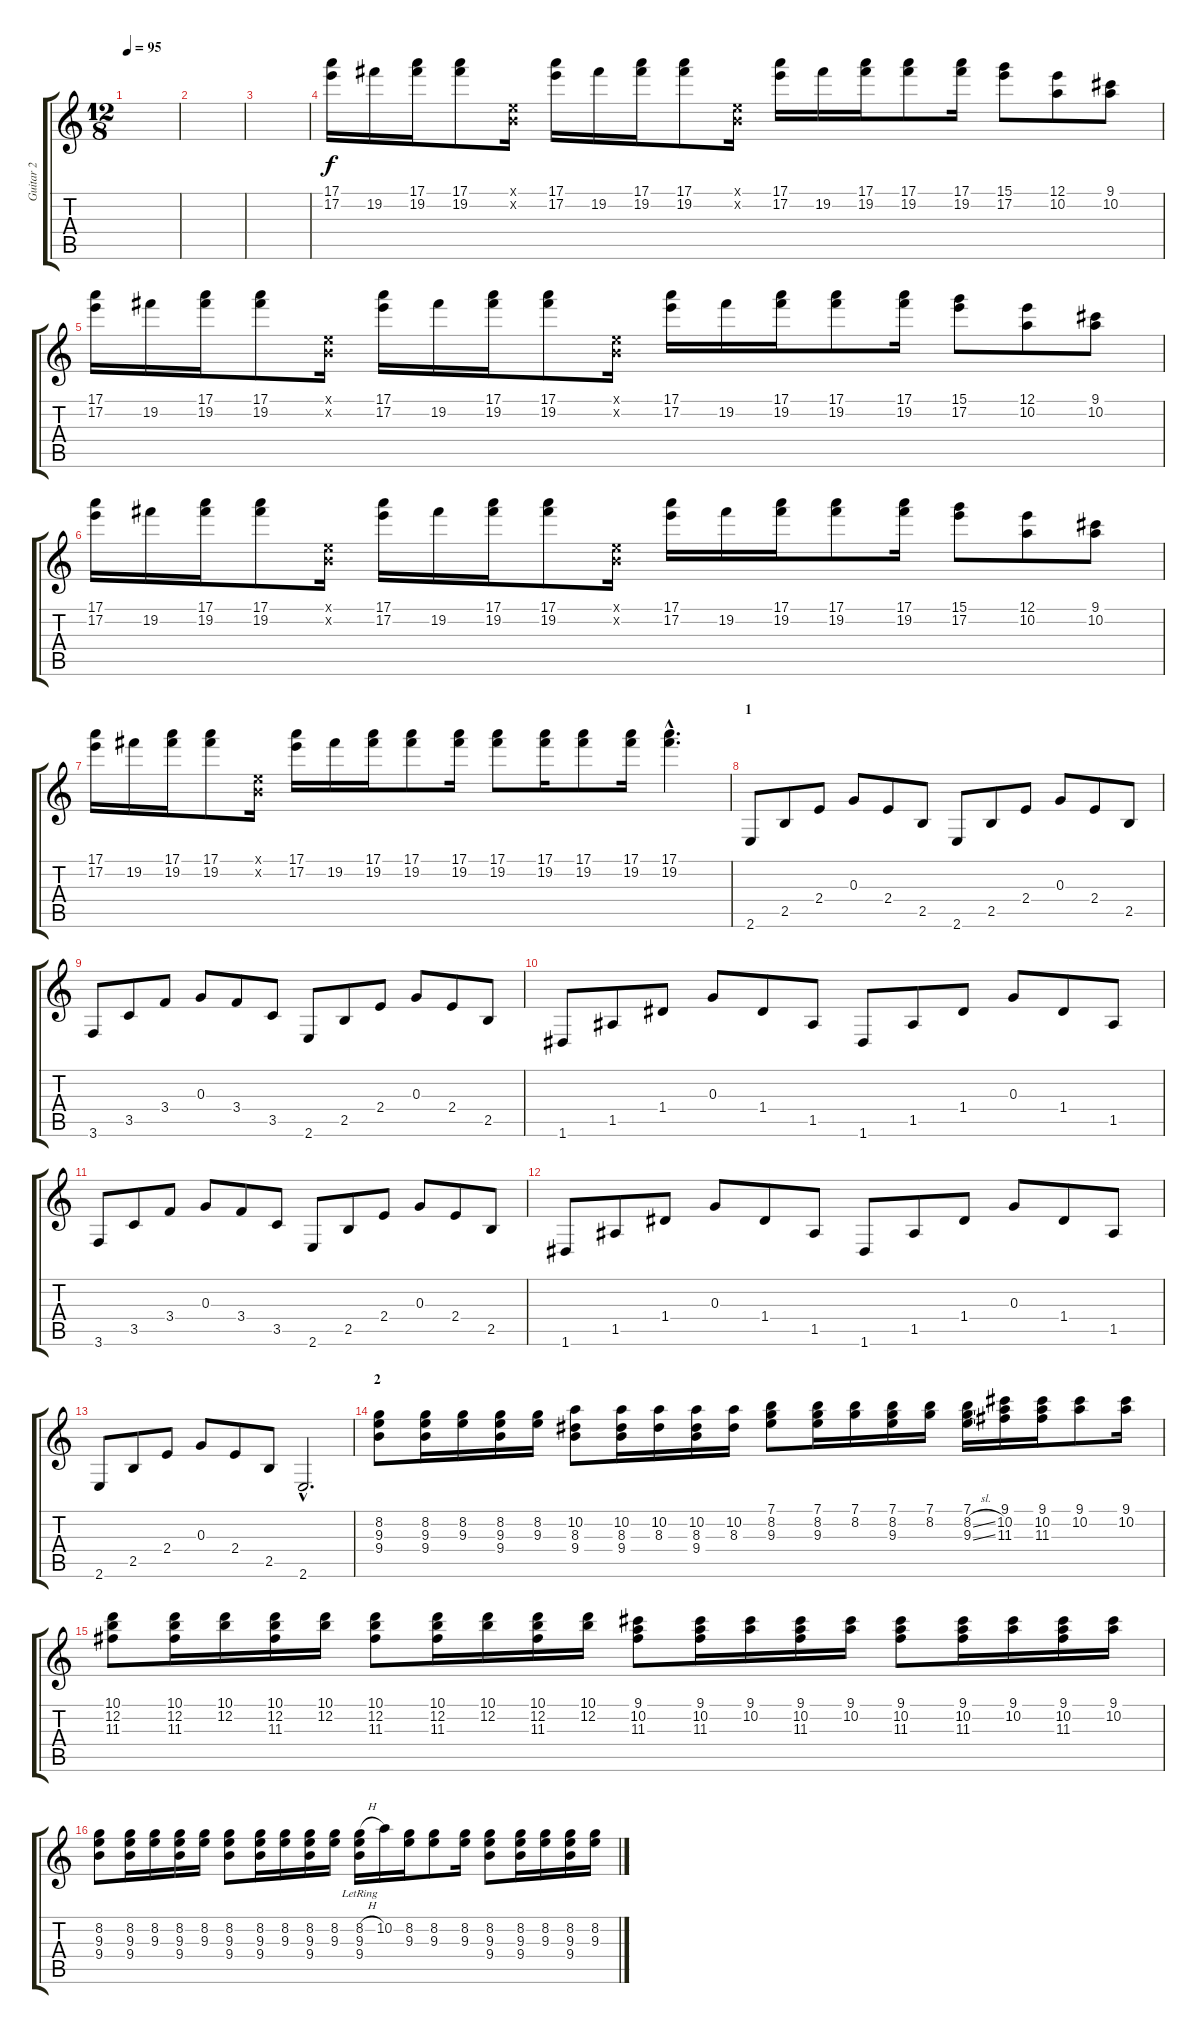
\track ("Guitar 2" "Guitar 2") {instrument electricguitarclean}
\staff {score tabs}
\tuning (E4 B3 G3 D3 A2 D2) {hide}
\ts (12 8)
\tempo 95
\clef g2
\ks c
|
|
|
(17.1 17.2).16 19.2.16 (17.1 19.2).16 (17.1 19.2).8 (0.1{x} 0.2{x}).16 (17.1 17.2).16 19.2.16 (17.1 19.2).16 (17.1 19.2).8 (0.1{x} 0.2{x}).16 (17.1 17.2).16 19.2.16 (17.1 19.2).16 (17.1 19.2).8 (17.1 19.2).16 (15.1 17.2).8 (12.1 10.2).8 (9.1 10.2).8 |
(17.1 17.2).16 19.2.16 (17.1 19.2).16 (17.1 19.2).8 (0.1{x} 0.2{x}).16 (17.1 17.2).16 19.2.16 (17.1 19.2).16 (17.1 19.2).8 (0.1{x} 0.2{x}).16 (17.1 17.2).16 19.2.16 (17.1 19.2).16 (17.1 19.2).8 (17.1 19.2).16 (15.1 17.2).8 (12.1 10.2).8 (9.1 10.2).8 |
(17.1 17.2).16 19.2.16 (17.1 19.2).16 (17.1 19.2).8 (0.1{x} 0.2{x}).16 (17.1 17.2).16 19.2.16 (17.1 19.2).16 (17.1 19.2).8 (0.1{x} 0.2{x}).16 (17.1 17.2).16 19.2.16 (17.1 19.2).16 (17.1 19.2).8 (17.1 19.2).16 (15.1 17.2).8 (12.1 10.2).8 (9.1 10.2).8 |
(17.1 17.2).16 19.2.16 (17.1 19.2).16 (17.1 19.2).8 (0.1{x} 0.2{x}).16 (17.1 17.2).16 19.2.16 (17.1 19.2).16 (17.1 19.2).8 (17.1 19.2).16 (17.1 19.2).8 (17.1 19.2).16 (17.1 19.2).8 (17.1 19.2).16 (17.1{hac} 19.2{hac}).4{d} |
\section ("" "1")
2.6.8 2.5.8 2.4.8 0.3.8 2.4.8 2.5.8 2.6.8 2.5.8 2.4.8 0.3.8 2.4.8 2.5.8 |
3.6.8 3.5.8 3.4.8 0.3.8 3.4.8 3.5.8 2.6.8 2.5.8 2.4.8 0.3.8 2.4.8 2.5.8 |
1.6.8 1.5.8 1.4.8 0.3.8 1.4.8 1.5.8 1.6.8 1.5.8 1.4.8 0.3.8 1.4.8 1.5.8 |
3.6.8 3.5.8 3.4.8 0.3.8 3.4.8 3.5.8 2.6.8 2.5.8 2.4.8 0.3.8 2.4.8 2.5.8 |
1.6.8 1.5.8 1.4.8 0.3.8 1.4.8 1.5.8 1.6.8 1.5.8 1.4.8 0.3.8 1.4.8 1.5.8 |
2.6.8 2.5.8 2.4.8 0.3.8 2.4.8 2.5.8 2.6{hac}.2{d} |
\section ("" "2")
(8.2 9.3 9.4).8 (8.2 9.3 9.4).16 (8.2 9.3).16 (8.2 9.3 9.4).16 (8.2 9.3).16 (10.2 8.3 9.4).8 (10.2 8.3 9.4).16 (10.2 8.3).16 (10.2 8.3 9.4).16 (10.2 8.3).16 (7.1 8.2 9.3).8 (7.1 8.2 9.3).16 (7.1 8.2).16 (7.1 8.2 9.3).16 (7.1 8.2).16 (7.1 8.2{sl} 9.3{sl}).16 (9.1 10.2 11.3).16 (9.1 10.2 11.3).16 (9.1 10.2).8 (9.1 10.2).16 |
(10.1 12.2 11.3).8 (10.1 12.2 11.3).16 (10.1 12.2).16 (10.1 12.2 11.3).16 (10.1 12.2).16 (10.1 12.2 11.3).8 (10.1 12.2 11.3).16 (10.1 12.2).16 (10.1 12.2 11.3).16 (10.1 12.2).16 (9.1 10.2 11.3).8 (9.1 10.2 11.3).16 (9.1 10.2).16 (9.1 10.2 11.3).16 (9.1 10.2).16 (9.1 10.2 11.3).8 (9.1 10.2 11.3).16 (9.1 10.2).16 (9.1 10.2 11.3).16 (9.1 10.2).16 |
(8.2 9.3 9.4).8 (8.2 9.3 9.4).16 (8.2 9.3).16 (8.2 9.3 9.4).16 (8.2 9.3).16 (8.2 9.3 9.4).8 (8.2 9.3 9.4).16 (8.2 9.3).16 (8.2 9.3 9.4).16 (8.2 9.3).16 (8.2{h} 9.3{lr} 9.4{lr}).16 10.2.16 (8.2 9.3).16 (8.2 9.3).8 (8.2 9.3).16 (8.2 9.3 9.4).8 (8.2 9.3 9.4).16 (8.2 9.3).16 (8.2 9.3 9.4).16 (8.2 9.3).16
